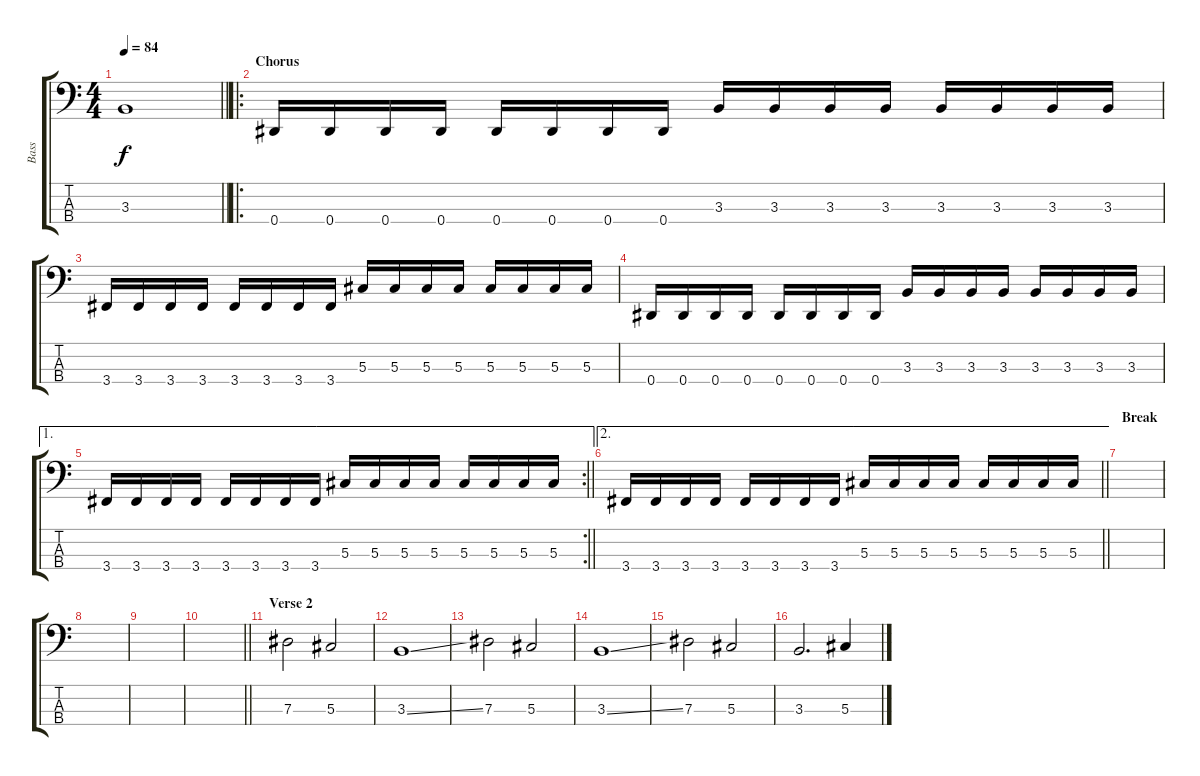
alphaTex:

\track ("Bass" "Bass") {instrument electricbassfinger}
\staff {score tabs}
\tuning (Gb2 Db2 Ab1 Eb1) {hide}
\ts (4 4)
\tempo 84
\clef f4
\barLineRight lightlight
\ks c
3.3.1{dy f} |
\ro
\section ("" "Chorus")
0.4.16 0.4.16 0.4.16 0.4.16 0.4.16 0.4.16 0.4.16 0.4.16 3.3.16 3.3.16 3.3.16 3.3.16 3.3.16 3.3.16 3.3.16 3.3.16 |
3.4.16 3.4.16 3.4.16 3.4.16 3.4.16 3.4.16 3.4.16 3.4.16 5.3.16 5.3.16 5.3.16 5.3.16 5.3.16 5.3.16 5.3.16 5.3.16 |
0.4.16 0.4.16 0.4.16 0.4.16 0.4.16 0.4.16 0.4.16 0.4.16 3.3.16 3.3.16 3.3.16 3.3.16 3.3.16 3.3.16 3.3.16 3.3.16 |
\ae 1
\rc 2
\barLineRight lightlight
3.4.16 3.4.16 3.4.16 3.4.16 3.4.16 3.4.16 3.4.16 3.4.16 5.3.16 5.3.16 5.3.16 5.3.16 5.3.16 5.3.16 5.3.16 5.3.16 |
\ae 2
\barLineRight lightlight
3.4.16 3.4.16 3.4.16 3.4.16 3.4.16 3.4.16 3.4.16 3.4.16 5.3.16 5.3.16 5.3.16 5.3.16 5.3.16 5.3.16 5.3.16 5.3.16 |
\section ("" "Break")
|
|
|
\barLineRight lightlight
|
\section ("" "Verse 2")
7.3.2 5.3.2 |
3.3{ss}.1 |
7.3.2 5.3.2 |
3.3{ss}.1 |
7.3.2 5.3.2 |
3.3.2{d} 5.3{ss}.4
